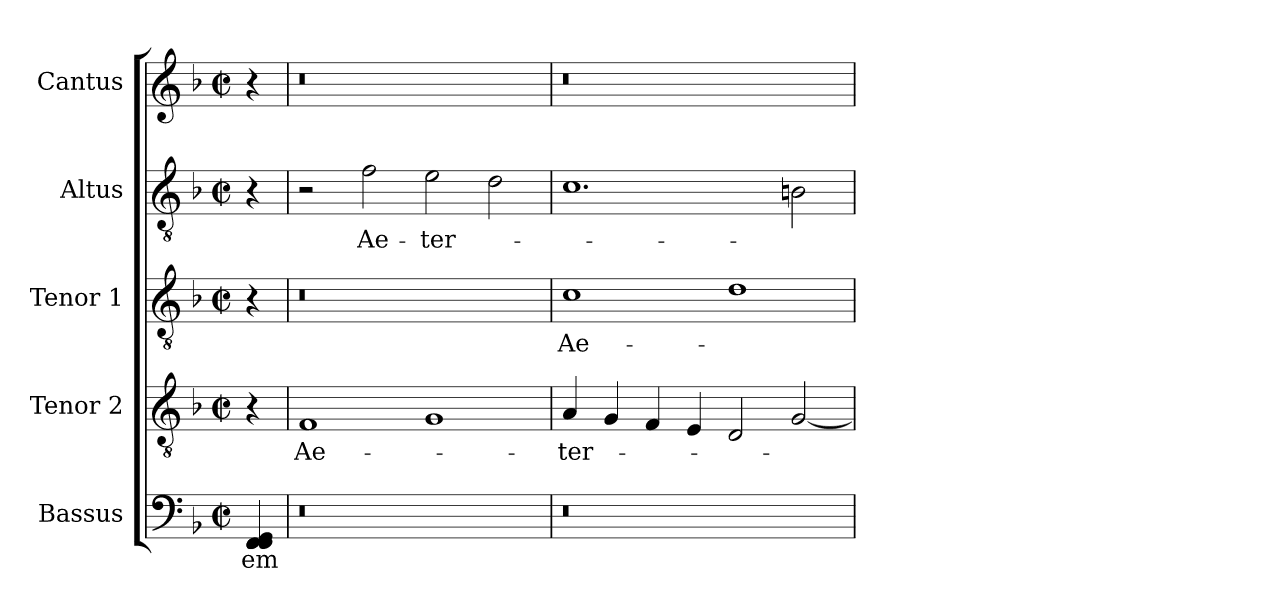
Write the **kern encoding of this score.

**kern	**text	**kern	**text	**kern	**text	**kern	**text	**kern
*part5	*part5	*part4	*part4	*part3	*part3	*part2	*part2	*part1
*staff5	*staff5	*staff4	*staff4	*staff3	*staff3	*staff2	*staff2	*staff1
*I"Bassus	*	*I"Tenor 2	*	*I"Tenor 1	*	*I"Altus	*	*I"Cantus
!!LO:PB:g=z
*stria5	*	*stria5	*	*stria5	*	*stria5	*	*stria5
*clefF4	*	*clefGv2	*	*clefGv2	*	*clefGv2	*	*clefG2
*k[b-]	*	*k[b-]	*	*k[b-]	*	*k[b-]	*	*k[b-]
*F:	*	*F:	*	*F:	*	*F:	*	*F:
*M2/2	*	*M2/2	*	*M2/2	*	*M2/2	*	*M2/2
*met(c|)	*	*met(c|)	*	*met(c|)	*	*met(c|)	*	*met(c|)
=1	=1	=1	=1	=1	=1	=1	=1	=1
!	!LO:LY:b:cj	!	!	!	!	!	!	!
4FF/ 4GG/ 4FF/ 4FF/	-em	4r	.	4r	.	4r	.	4r
=2	=2	=2	=2	=2	=2	=2	=2	=2
!	!	!	!LO:LY:b:cj	!	!	!	!	!
0r	.	1F	Ae-	0r	.	2r	.	0r
!	!	!	!	!	!	!	!LO:LY:b	!
.	.	.	.	.	.	2f\	Ae-	.
!	!	!	!	!	!	!	!LO:LY:b:rj	!
.	.	1G	.	.	.	2e\	-ter-	.
.	.	.	.	.	.	2d\	.	.
=3	=3	=3	=3	=3	=3	=3	=3	=3
!	!	!	!LO:LY:b:cj	!	!LO:LY:b:cj	!	!	!
0r	.	4A/	-ter-	1c	Ae-	1.c	.	0r
.	.	4G/	.	.	.	.	.	.
.	.	4F/	.	.	.	.	.	.
.	.	4E/	.	.	.	.	.	.
.	.	2D/	.	1d	.	.	.	.
.	.	[<2G/	.	.	.	2Bn\	.	.
=	=	=	=	=	=	=	=	=
*-	*-	*-	*-	*-	*-	*-	*-	*-
